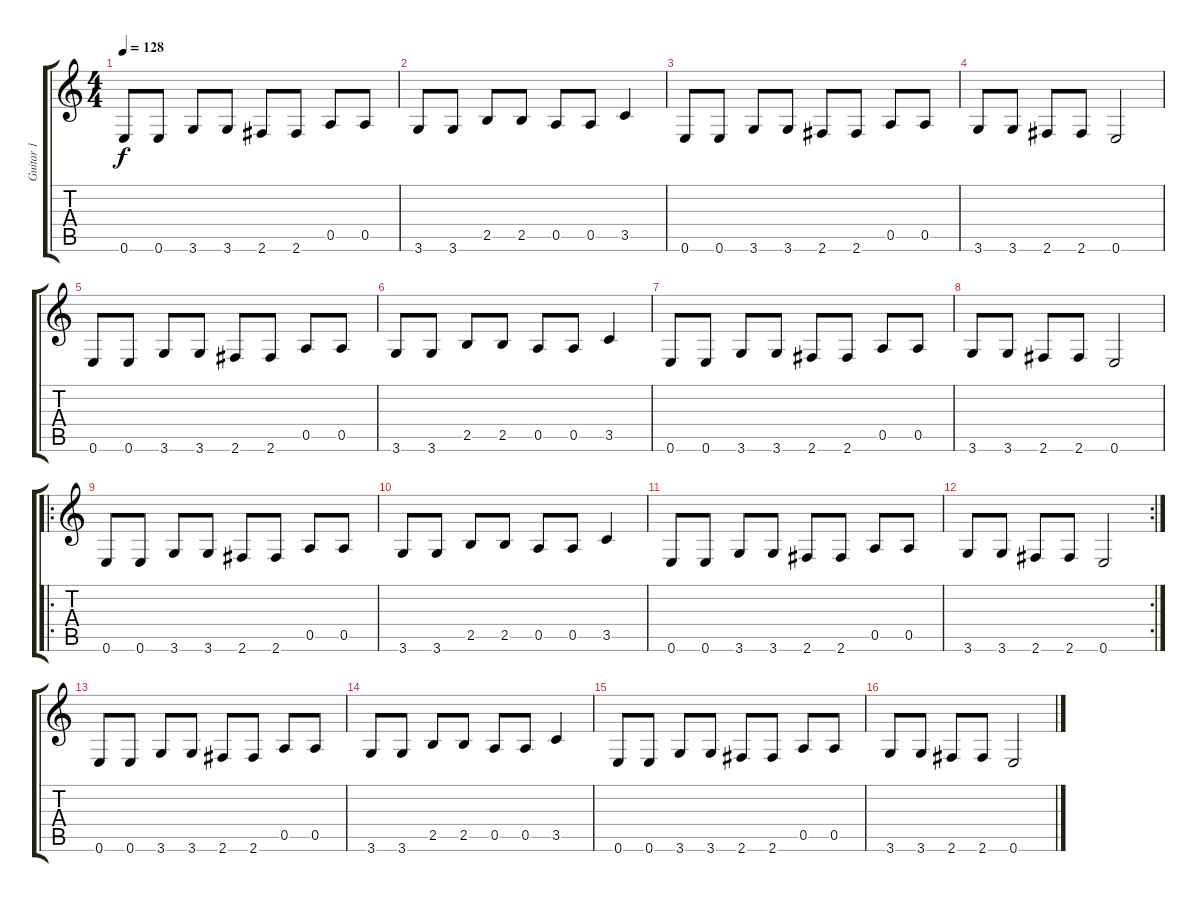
\track ("Guitar 1" "Guitar 1") {instrument distortionguitar}
\staff {score tabs}
\tuning (E4 B3 G3 D3 A2 E2) {hide}
\ts (4 4)
\tempo 128
\clef g2
\ks c
0.6.8{dy f instrument distortionguitar} 0.6.8 3.6.8 3.6.8 2.6.8 2.6.8 0.5.8 0.5.8 |
3.6.8 3.6.8 2.5.8 2.5.8 0.5.8 0.5.8 3.5.4 |
0.6.8 0.6.8 3.6.8 3.6.8 2.6.8 2.6.8 0.5.8 0.5.8 |
3.6.8 3.6.8 2.6.8 2.6.8 0.6.2 |
0.6.8 0.6.8 3.6.8 3.6.8 2.6.8 2.6.8 0.5.8 0.5.8 |
3.6.8 3.6.8 2.5.8 2.5.8 0.5.8 0.5.8 3.5.4 |
0.6.8 0.6.8 3.6.8 3.6.8 2.6.8 2.6.8 0.5.8 0.5.8 |
3.6.8 3.6.8 2.6.8 2.6.8 0.6.2 |
\ro
0.6.8 0.6.8 3.6.8 3.6.8 2.6.8 2.6.8 0.5.8 0.5.8 |
3.6.8 3.6.8 2.5.8 2.5.8 0.5.8 0.5.8 3.5.4 |
0.6.8 0.6.8 3.6.8 3.6.8 2.6.8 2.6.8 0.5.8 0.5.8 |
\rc 2
3.6.8 3.6.8 2.6.8 2.6.8 0.6.2 |
0.6.8 0.6.8 3.6.8 3.6.8 2.6.8 2.6.8 0.5.8 0.5.8 |
3.6.8 3.6.8 2.5.8 2.5.8 0.5.8 0.5.8 3.5.4 |
0.6.8 0.6.8 3.6.8 3.6.8 2.6.8 2.6.8 0.5.8 0.5.8 |
3.6.8 3.6.8 2.6.8 2.6.8 0.6.2
